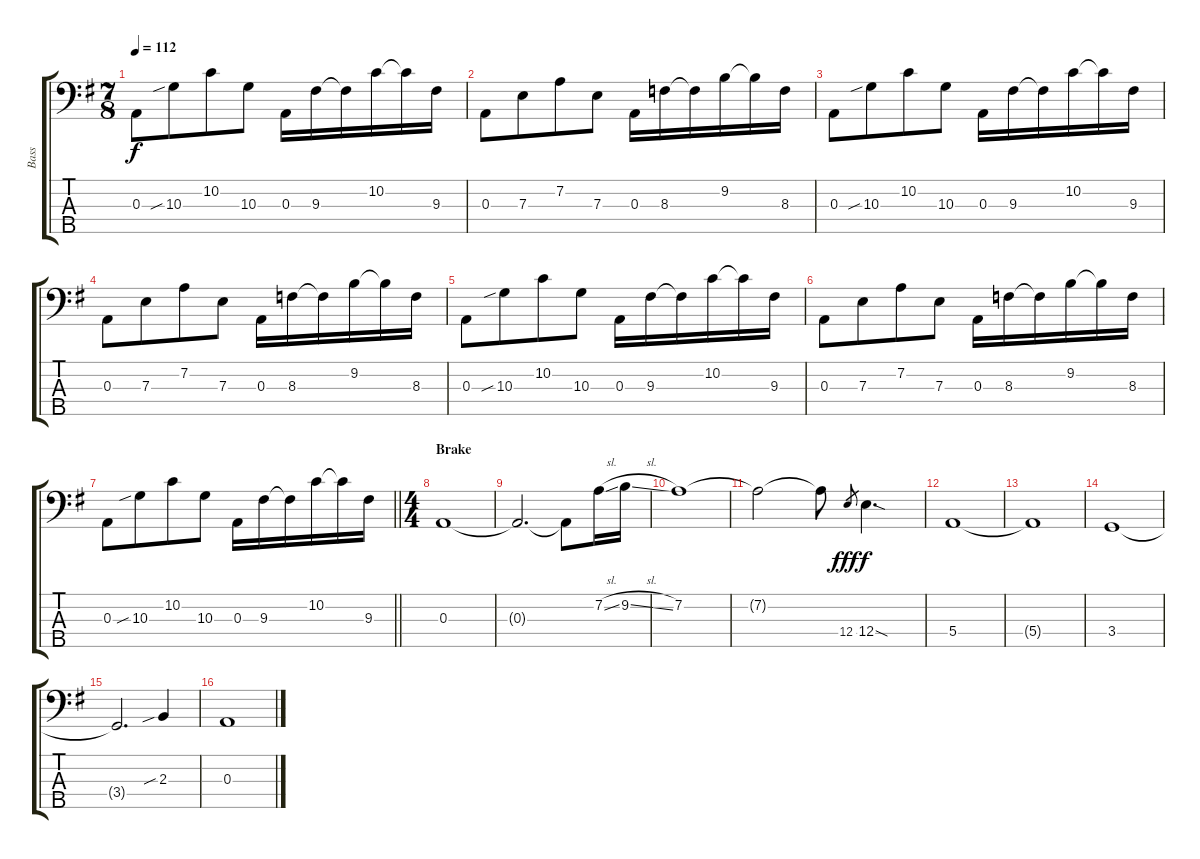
\track ("Bass" "Bass") {instrument electricbassfinger}
\staff {score tabs}
\tuning (G2 D2 A1 E1 B0) {hide}
\ts (7 8)
\tempo 112
\clef f4
\ks g
0.3.8{dy f} 10.3{sib}.8 10.2.8 10.3.8 0.3.16 9.3.16 9.3{t}.16 10.2.16 10.2{t}.16 9.3.16 |
0.3.8 7.3.8 7.2.8 7.3.8 0.3.16 8.3.16 8.3{t}.16 9.2.16 9.2{t}.16 8.3.16 |
0.3.8 10.3{sib}.8 10.2.8 10.3.8 0.3.16 9.3.16 9.3{t}.16 10.2.16 10.2{t}.16 9.3.16 |
0.3.8 7.3.8 7.2.8 7.3.8 0.3.16 8.3.16 8.3{t}.16 9.2.16 9.2{t}.16 8.3.16 |
0.3.8 10.3{sib}.8 10.2.8 10.3.8 0.3.16 9.3.16 9.3{t}.16 10.2.16 10.2{t}.16 9.3.16 |
0.3.8 7.3.8 7.2.8 7.3.8 0.3.16 8.3.16 8.3{t}.16 9.2.16 9.2{t}.16 8.3.16 |
\barLineRight lightlight
0.3.8 10.3{sib}.8 10.2.8 10.3.8 0.3.16 9.3.16 9.3{t}.16 10.2.16 10.2{t}.16 9.3.16 |
\ts (4 4)
\section ("" "Brake")
0.3.1 |
0.3{t}.2{d} 0.3{t}.8 7.2{sl}.16 9.2{sl}.16 |
7.2.1 |
7.2{t}.2 7.2{t}.8 12.4.8{gr dy fff} 12.4{sod}.4{d dy f} |
5.4.1 |
5.4{t}.1 |
3.4.1 |
3.4{t}.2{d} 2.3{sib}.4 |
0.3.1
